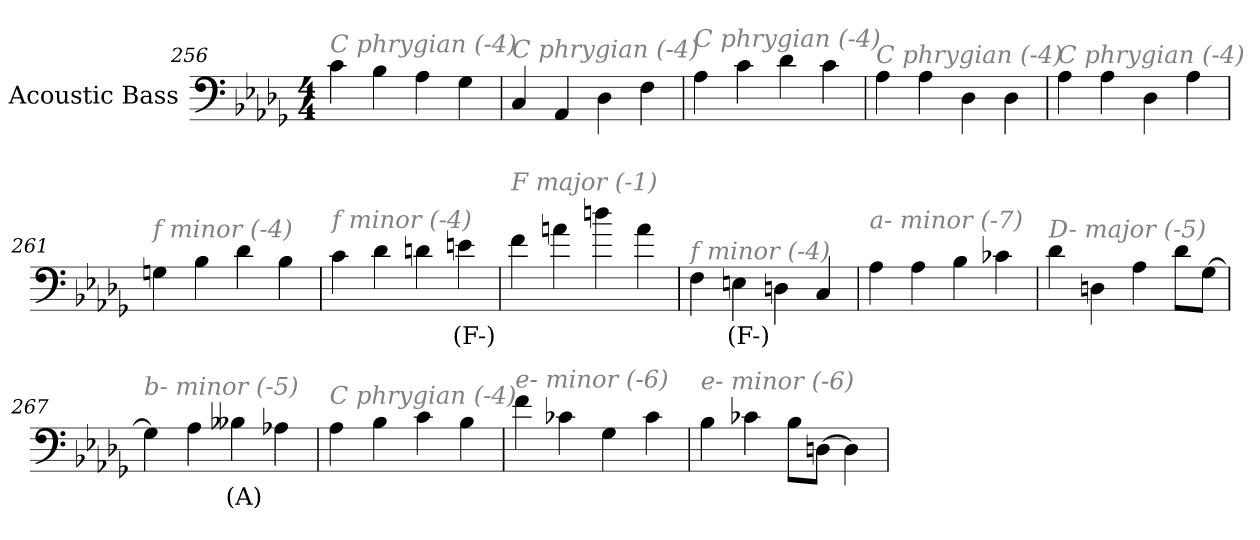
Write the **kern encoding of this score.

**kern	**text
*part1	*part1
*staff1	*staff1
*I"Acoustic Bass	*
*clefF4	*
*ITrd7c12	*
*k[b-e-a-d-g-]	*
*D-:	*
*M4/4	*
=256	=256
!LO:TX:i:color=#808080:t=C phrygian (-4)	!
4C	.
4BB-	.
4AA-	.
4GG-	.
=257	=257
!LO:TX:i:color=#808080:t=C phrygian (-4)	!
4CC	.
4AAA-	.
4DD-	.
4FF	.
=258	=258
!LO:TX:i:color=#808080:t=C phrygian (-4)	!
4AA-	.
4C	.
4D-	.
4C	.
=259	=259
!LO:TX:i:color=#808080:t=C phrygian (-4)	!
4AA-	.
4AA-	.
4DD-	.
4DD-	.
=260	=260
!LO:TX:i:color=#808080:t=C phrygian (-4)	!
4AA-	.
4AA-	.
4DD-	.
4AA-	.
=261	=261
!LO:TX:i:color=#808080:t=f minor (-4)	!
4GGn	.
4BB-	.
4D-	.
4BB-	.
=262	=262
!LO:TX:i:color=#808080:t=f minor (-4)	!
4C	.
4D-	.
4Dn	.
4Eni	(F-)
=263	=263
!LO:TX:i:color=#808080:t=F major (-1)	!
4F	.
4An	.
4dn	.
4A	.
=264	=264
!LO:TX:i:color=#808080:t=f minor (-4)	!
4FF	.
4EEni	(F-)
4DDn	.
4CC	.
=265	=265
!LO:TX:i:color=#808080:t=a- minor (-7)	!
4AA-	.
4AA-	.
4BB-	.
4C-X	.
=266	=266
!LO:TX:i:color=#808080:t=D- major (-5)	!
4D-	.
4DDn	.
4AA-	.
8D-L	.
[8GG-J	.
=267	=267
!LO:TX:i:color=#808080:t=b- minor (-5)	!
4GG-]	.
4AA-	.
4BB--Xj	(A)
4AA-X	.
=268	=268
!LO:TX:i:color=#808080:t=C phrygian (-4)	!
4AA-	.
4BB-	.
4C	.
4BB-	.
=269	=269
!LO:TX:i:color=#808080:t=e- minor (-6)	!
4F	.
4C-X	.
4GG-	.
4C-	.
=270	=270
!LO:TX:i:color=#808080:t=e- minor (-6)	!
4BB-	.
4C-X	.
8BB-L	.
[8DDnJ	.
4DD]	.
=	=
*-	*-
